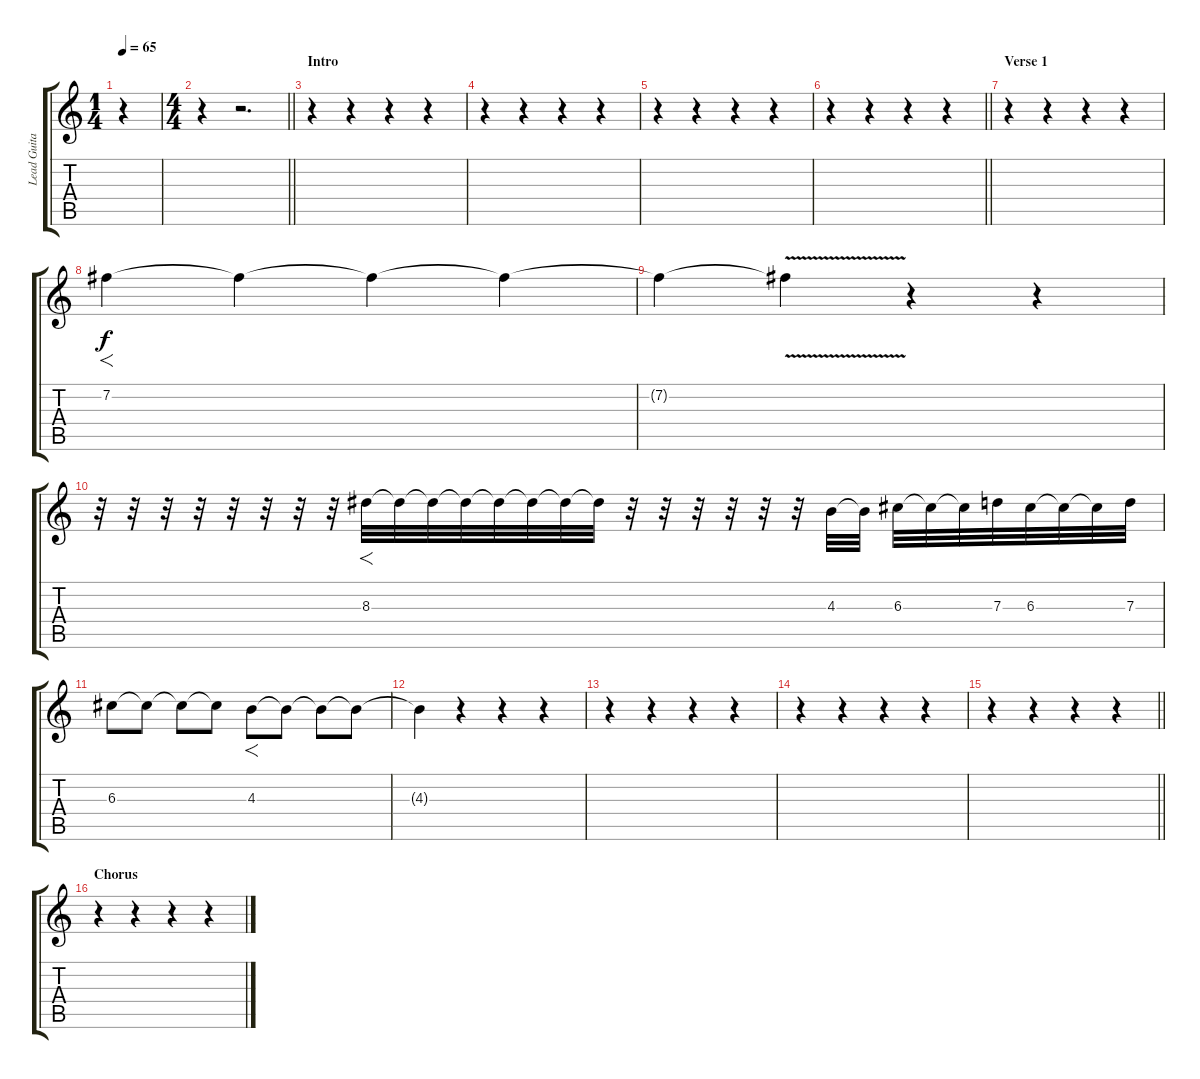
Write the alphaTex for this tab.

\track ("Lead Guitar" "Lead Guita") {instrument overdrivenguitar}
\staff {score tabs}
\tuning (E4 B3 G3 D3 A2 E2) {hide}
\voice
\ts (1 4)
\tempo 65
\clef g2
\ks c
r.4{dy f instrument overdrivenguitar} |
\ts (4 4)
\barLineRight lightlight
r.4 r.2{d} |
\section ("" "Intro")
r.4 r.4 r.4 r.4 |
r.4 r.4 r.4 r.4 |
r.4 r.4 r.4 r.4 |
\barLineRight lightlight
r.4 r.4 r.4 r.4 |
\section ("" "Verse 1")
r.4 r.4 r.4 r.4 |
7.2.4{f volume 16} 7.2{t}.4 7.2{t}.4 7.2{t}.4 |
7.2{t}.4 7.2{v t}.4 r.4 r.4 |
r.32 r.32 r.32 r.32 r.32 r.32 r.32 r.32 8.3.32{f} 8.3{t}.32 8.3{t}.32 8.3{t}.32 8.3{t}.32 8.3{t}.32 8.3{t}.32 8.3{t}.32 r.32 r.32 r.32 r.32 r.32{volume 14} r.32 4.3.32 4.3{t}.32 6.3.32 6.3{t}.32 6.3{t}.32 7.3.32 6.3.32 6.3{t}.32 6.3{t}.32 7.3.32 |
6.3.8 6.3{t}.8 6.3{t}.8 6.3{t}.8 4.3.8{f} 4.3{t}.8 4.3{t}.8 4.3{t}.8 |
4.3{t}.4 r.4 r.4 r.4 |
r.4 r.4 r.4 r.4 |
r.4 r.4 r.4 r.4 |
\barLineRight lightlight
r.4 r.4 r.4 r.4 |
\section ("" "Chorus")
r.4 r.4 r.4 r.4
\voice
\clef g2
\ottava regular
\simile none
\ks c
r.4{dy f} |
\barLineRight lightlight
|
|
|
|
\barLineRight lightlight
|
|
|
|
|
|
|
|
|
\barLineRight lightlight
|
